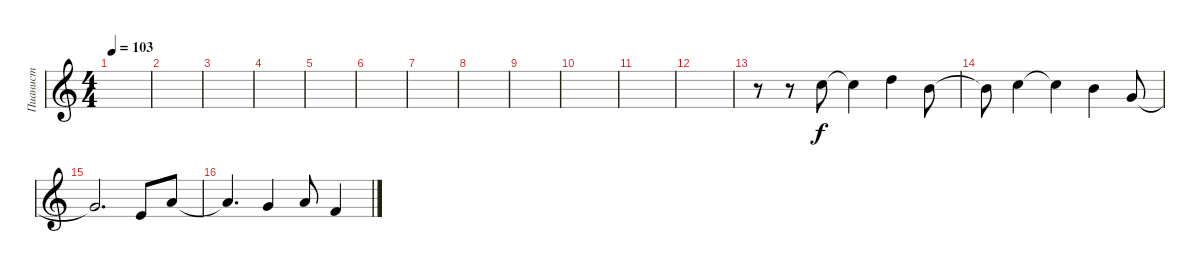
\track ("Пианист" "Пианист") {instrument fx7echoes}
\staff {score}
\tuning (E4 B3 G3 D3 A2 D2) {hide}
\ts (4 4)
\tempo 103
\clef g2
\ks c
|
|
|
|
|
|
|
|
|
|
|
|
r.8 r.8 13.2.8 13.2{t}.4 15.2.4 12.2.8 |
12.2{t}.8 13.2.4 13.2{t}.4 12.2.4 12.3.8 |
12.3{t}.2{d} 14.4.8 14.3.8 |
14.3{t}.4{d} 12.3.4 14.3.8 15.4.4
